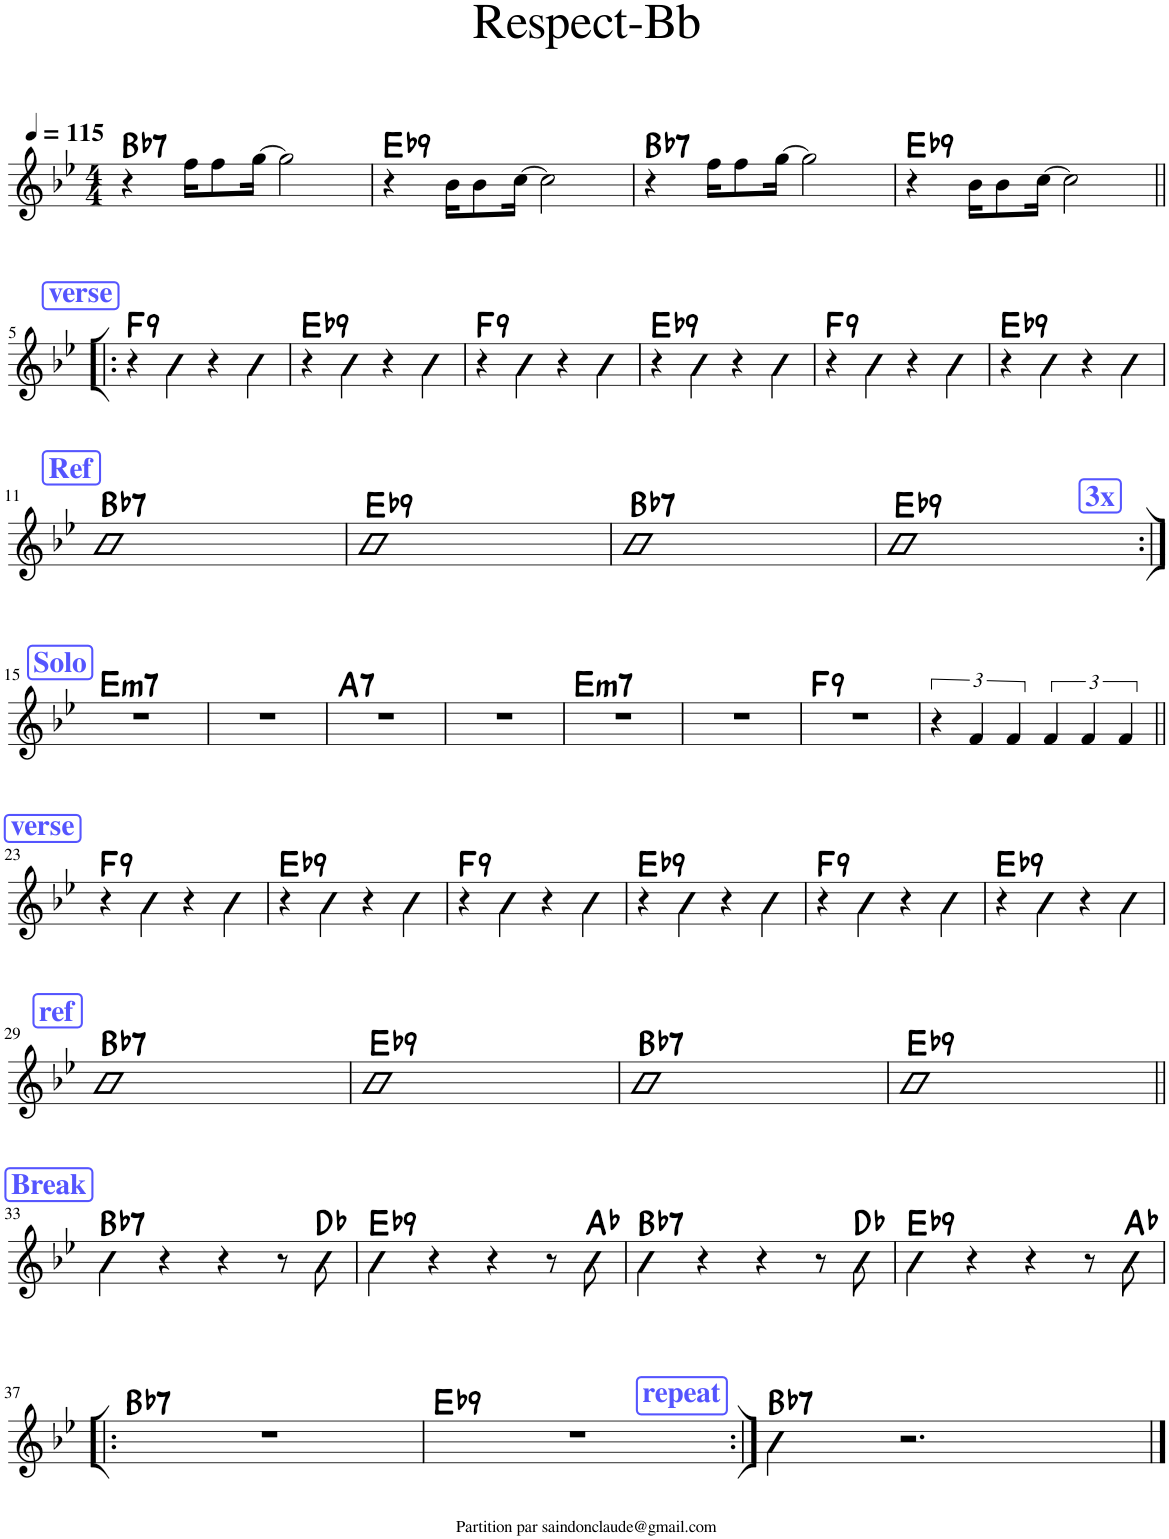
**kern	**harte
*part1	*part1
*staff1	*
*I"Piano	*
*I'Pno.	*
*clefG2	*
*k[b-e-]	*
*M4/4	*
*MM115	*
=1	=1
!	!LO:H:kt=7
4r	Bb:7
16ff\KL	.
8ff\	.
[16gg\Jk	.
2gg\]	.
=2	=2
!	!LO:H:kt=9
4r	Eb:9
16b-\KL	.
8b-\	.
[16cc\Jk	.
2cc\]	.
=3	=3
!	!LO:H:kt=7
4r	Bb:7
16ff\KL	.
8ff\	.
[16gg\Jk	.
2gg\]	.
=4	=4
!	!LO:H:kt=9
4r	Eb:9
16b-\KL	.
8b-\	.
[16cc\Jk	.
2cc\]	.
!!LO:LB:g=z
!!LO:REH:place=s1:a:B:rj:color=#5555FF:fs=14:t=verse
=5!|:	=5!|:
!	!LO:H:kt=9
4r	F:9
4f\	.
4r	.
4f\	.
=6	=6
!	!LO:H:kt=9
4r	Eb:9
4f\	.
4r	.
4f\	.
=7	=7
!	!LO:H:kt=9
4r	F:9
4f\	.
4r	.
4f\	.
=8	=8
!	!LO:H:kt=9
4r	Eb:9
4f\	.
4r	.
4f\	.
=9	=9
!	!LO:H:kt=9
4r	F:9
4f\	.
4r	.
4f\	.
=10	=10
!	!LO:H:kt=9
4r	Eb:9
4f\	.
4r	.
4f\	.
!!LO:LB:g=z
!!LO:REH:place=s1:a:B:rj:color=#5555FF:fs=14:t=Ref
=11	=11
!	!LO:H:kt=7
1b-	Bb:7
=12	=12
!	!LO:H:kt=9
1e-	Eb:9
=13	=13
!	!LO:H:kt=7
1b-	Bb:7
!!LO:REH:place=s1:a:B:rj:color=#5555FF:fs=14:t=3x
=14	=14
!	!LO:H:kt=9
1e-	Eb:9
!!LO:LB:g=z
!!LO:REH:place=s1:a:B:rj:color=#5555FF:fs=14:t=Solo
=15:|!	=15:|!
!	!LO:H:kt=m7
1r	E:min7
=16	=16
1r	.
=17	=17
!	!LO:H:kt=7
1r	A:7
=18	=18
1r	.
=19	=19
!	!LO:H:kt=m7
1r	E:min7
=20	=20
1r	.
=21	=21
!	!LO:H:kt=9
1r	F:9
=22	=22
6r	.
6f/	.
6f/	.
6f/	.
6f/	.
6f/	.
!!LO:LB:g=z
!!LO:REH:place=s1:a:B:rj:color=#5555FF:fs=14:t=verse
=23||	=23||
!	!LO:H:kt=9
4r	F:9
4f\	.
4r	.
4f\	.
=24	=24
!	!LO:H:kt=9
4r	Eb:9
4f\	.
4r	.
4f\	.
=25	=25
!	!LO:H:kt=9
4r	F:9
4f\	.
4r	.
4f\	.
=26	=26
!	!LO:H:kt=9
4r	Eb:9
4f\	.
4r	.
4f\	.
=27	=27
!	!LO:H:kt=9
4r	F:9
4f\	.
4r	.
4f\	.
=28	=28
!	!LO:H:kt=9
4r	Eb:9
4f\	.
4r	.
4f\	.
!!LO:LB:g=z
!!LO:REH:place=s1:a:B:rj:color=#5555FF:fs=14:t=ref
=29	=29
!	!LO:H:kt=7
1b-	Bb:7
=30	=30
!	!LO:H:kt=9
1e-	Eb:9
=31	=31
!	!LO:H:kt=7
1b-	Bb:7
=32	=32
!	!LO:H:kt=9
1e-	Eb:9
!!LO:LB:g=z
!!LO:REH:place=s1:a:B:rj:color=#5555FF:fs=14:t=Break
=33||	=33||
!	!LO:H:kt=7
4b-\	Bb:7
4r	.
4r	.
8r	.
8dd\	Db:maj
=34	=34
!	!LO:H:kt=9
4ee-\	Eb:9
4r	.
4r	.
8r	.
8a\	Ab:maj
=35	=35
!	!LO:H:kt=7
4b-\	Bb:7
4r	.
4r	.
8r	.
8dd\	Db:maj
=36	=36
!	!LO:H:kt=9
4ee-\	Eb:9
4r	.
4r	.
8r	.
8a\	Ab:maj
!!LO:LB:g=z
=37!|:	=37!|:
!	!LO:H:kt=7
1r	Bb:7
!!LO:REH:place=s1:a:B:rj:color=#5555FF:fs=14:t=repeat
=38	=38
!	!LO:H:kt=9
1r	Eb:9
=39:|!	=39:|!
!	!LO:H:kt=7
4b-\	Bb:7
2.r	.
==	==
*-	*-
